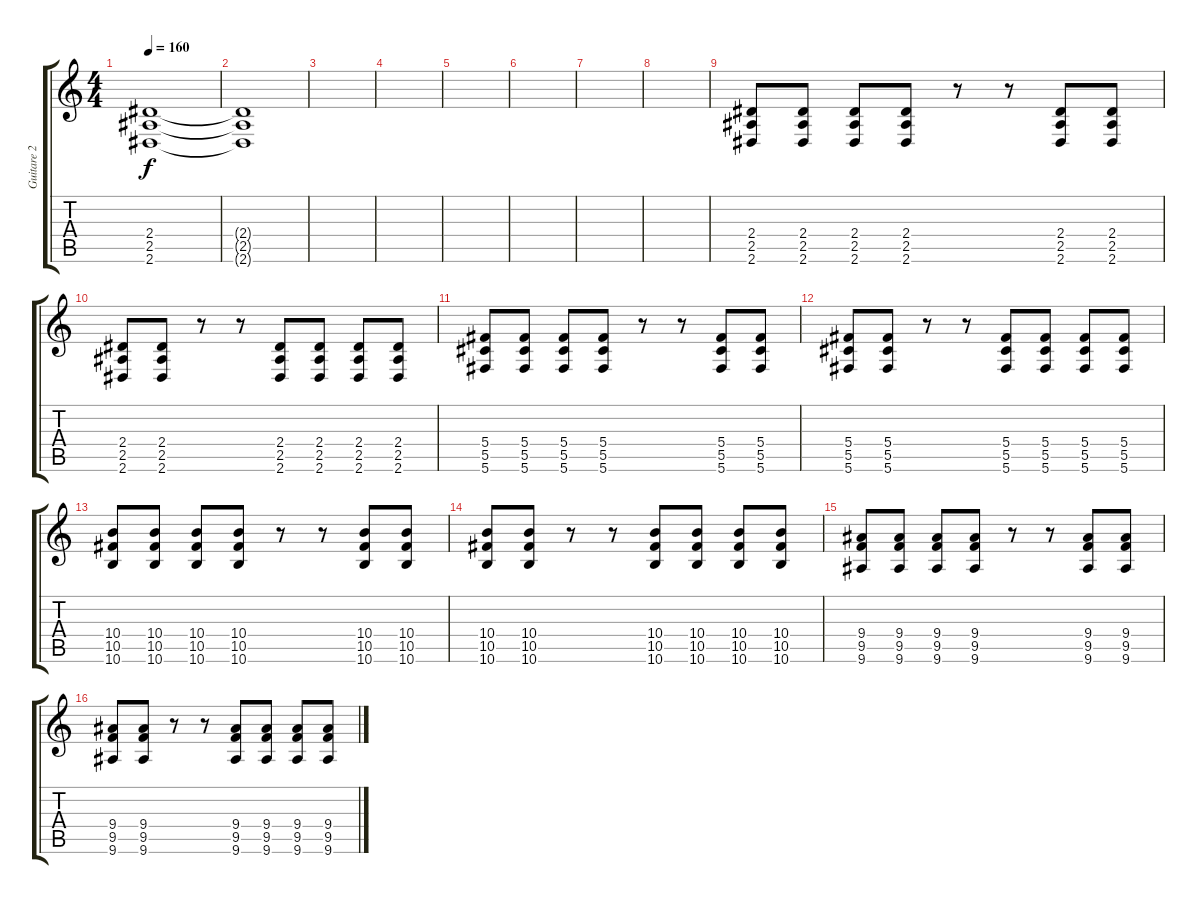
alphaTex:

\track ("Guitare 2" "Guitare 2") {instrument distortionguitar}
\staff {score tabs}
\tuning (Eb4 Bb3 Gb3 Db3 Ab2 Db2) {hide}
\ts (4 4)
\tempo 160
\clef g2
\ks c
(2.4 2.5 2.6).1{dy f} |
(2.4{t} 2.5{t} 2.6{t}).1 |
|
|
|
|
|
|
(2.4 2.5 2.6).8 (2.4 2.5 2.6).8 (2.4 2.5 2.6).8 (2.4 2.5 2.6).8 r.8 r.8 (2.4 2.5 2.6).8 (2.4 2.5 2.6).8 |
(2.4 2.5 2.6).8 (2.4 2.5 2.6).8 r.8 r.8 (2.4 2.5 2.6).8 (2.4 2.5 2.6).8 (2.4 2.5 2.6).8 (2.4 2.5 2.6).8 |
(5.4 5.5 5.6).8 (5.4 5.5 5.6).8 (5.4 5.5 5.6).8 (5.4 5.5 5.6).8 r.8 r.8 (5.4 5.5 5.6).8 (5.4 5.5 5.6).8 |
(5.4 5.5 5.6).8 (5.4 5.5 5.6).8 r.8 r.8 (5.4 5.5 5.6).8 (5.4 5.5 5.6).8 (5.4 5.5 5.6).8 (5.4 5.5 5.6).8 |
(10.4 10.5 10.6).8 (10.4 10.5 10.6).8 (10.4 10.5 10.6).8 (10.4 10.5 10.6).8 r.8 r.8 (10.4 10.5 10.6).8 (10.4 10.5 10.6).8 |
(10.4 10.5 10.6).8 (10.4 10.5 10.6).8 r.8 r.8 (10.4 10.5 10.6).8 (10.4 10.5 10.6).8 (10.4 10.5 10.6).8 (10.4 10.5 10.6).8 |
(9.4 9.5 9.6).8 (9.4 9.5 9.6).8 (9.4 9.5 9.6).8 (9.4 9.5 9.6).8 r.8 r.8 (9.4 9.5 9.6).8 (9.4 9.5 9.6).8 |
(9.4 9.5 9.6).8 (9.4 9.5 9.6).8 r.8 r.8 (9.4 9.5 9.6).8 (9.4 9.5 9.6).8 (9.4 9.5 9.6).8 (9.4 9.5 9.6).8
